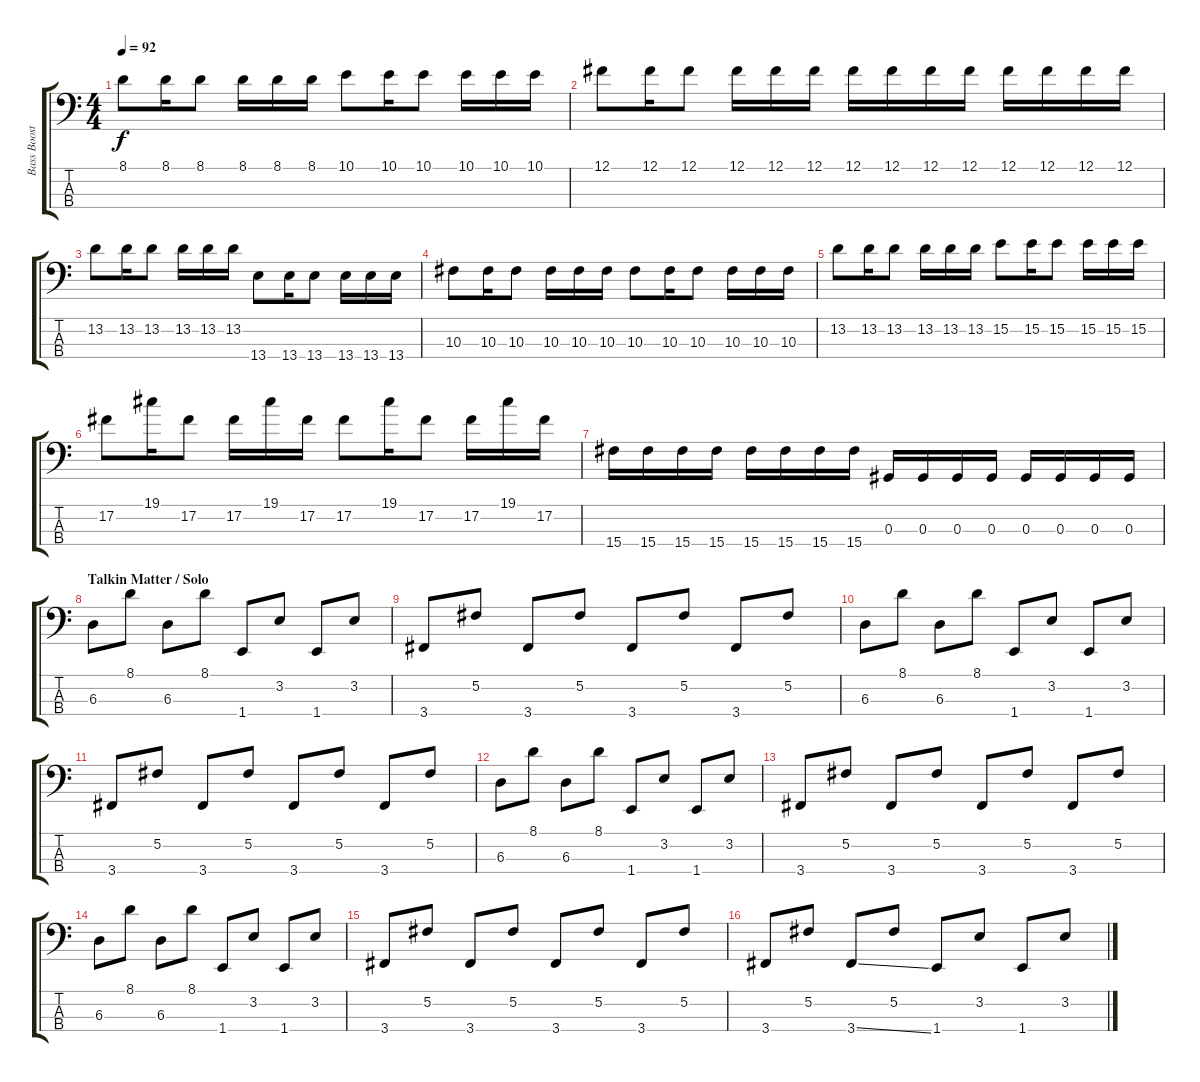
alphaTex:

\track ("Bass Booster" "Bass Boost") {instrument electricbasspick}
\staff {score tabs}
\tuning (Gb2 Db2 Ab1 Eb1) {hide}
\ts (4 4)
\tempo 92
\clef f4
\ks c
8.1.8{dy f} 8.1.16 8.1.8 8.1.16 8.1.16 8.1.16 10.1.8 10.1.16 10.1.8 10.1.16 10.1.16 10.1.16 |
12.1.8 12.1.16 12.1.8 12.1.16 12.1.16 12.1.16 12.1.16 12.1.16 12.1.16 12.1.16 12.1.16 12.1.16 12.1.16 12.1.16 |
13.2.8 13.2.16 13.2.8 13.2.16 13.2.16 13.2.16 13.4.8 13.4.16 13.4.8 13.4.16 13.4.16 13.4.16 |
10.3.8 10.3.16 10.3.8 10.3.16 10.3.16 10.3.16 10.3.8 10.3.16 10.3.8 10.3.16 10.3.16 10.3.16 |
13.2.8 13.2.16 13.2.8 13.2.16 13.2.16 13.2.16 15.2.8 15.2.16 15.2.8 15.2.16 15.2.16 15.2.16 |
17.2.8 19.1.16 17.2.8 17.2.16 19.1.16 17.2.16 17.2.8 19.1.16 17.2.8 17.2.16 19.1.16 17.2.16 |
15.4.16 15.4.16 15.4.16 15.4.16 15.4.16 15.4.16 15.4.16 15.4.16 0.3.16 0.3.16 0.3.16 0.3.16 0.3.16 0.3.16 0.3.16 0.3.16 |
\section ("" "Talkin Matter / Solo")
6.3.8 8.1.8 6.3.8 8.1.8 1.4.8 3.2.8 1.4.8 3.2.8 |
3.4.8 5.2.8 3.4.8 5.2.8 3.4.8 5.2.8 3.4.8 5.2.8 |
6.3.8 8.1.8 6.3.8 8.1.8 1.4.8 3.2.8 1.4.8 3.2.8 |
3.4.8 5.2.8 3.4.8 5.2.8 3.4.8 5.2.8 3.4.8 5.2.8 |
6.3.8 8.1.8 6.3.8 8.1.8 1.4.8 3.2.8 1.4.8 3.2.8 |
3.4.8 5.2.8 3.4.8 5.2.8 3.4.8 5.2.8 3.4.8 5.2.8 |
6.3.8 8.1.8 6.3.8 8.1.8 1.4.8 3.2.8 1.4.8 3.2.8 |
3.4.8 5.2.8 3.4.8 5.2.8 3.4.8 5.2.8 3.4.8 5.2.8 |
3.4.8 5.2.8 3.4{ss}.8 5.2.8 1.4.8 3.2.8 1.4.8 3.2.8
